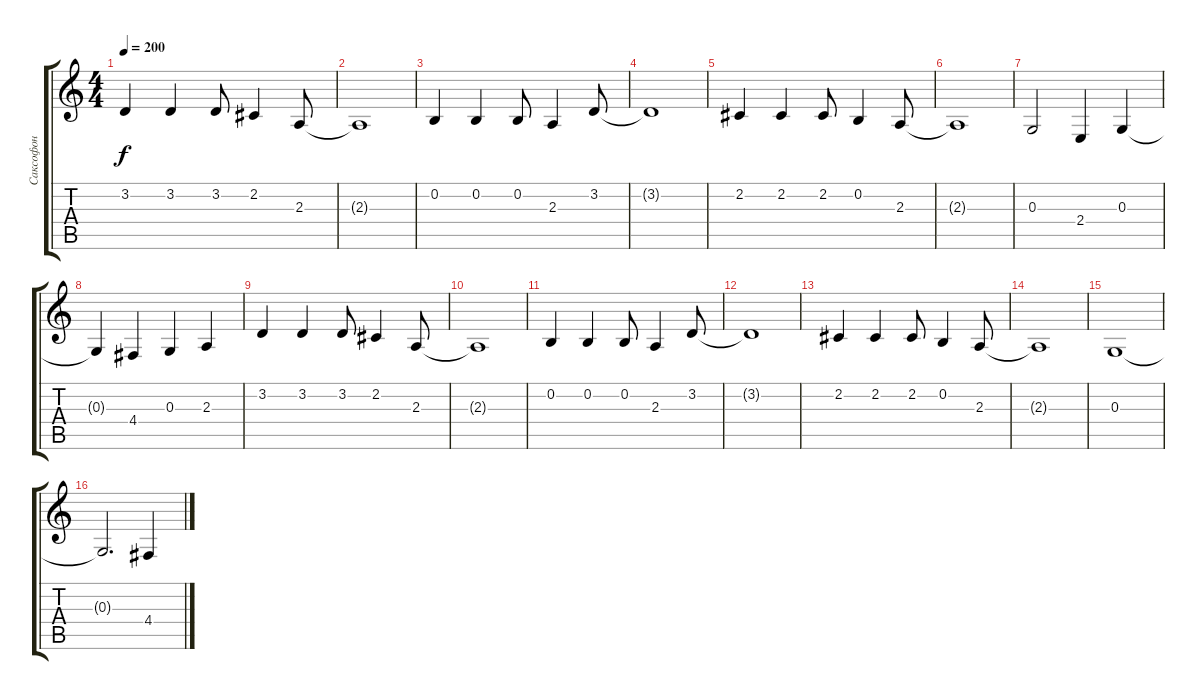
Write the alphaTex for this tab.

\track ("Саксофон" "Саксофон") {instrument tuba}
\staff {score tabs}
\tuning (E4 B3 G3 D3 A2 E2) {hide}
\ts (4 4)
\tempo 200
\clef g2
\ks c
3.2.4{dy f} 3.2.4 3.2.8 2.2.4 2.3.8 |
2.3{t}.1 |
0.2.4 0.2.4 0.2.8 2.3.4 3.2.8 |
3.2{t}.1 |
2.2.4 2.2.4 2.2.8 0.2.4 2.3.8 |
2.3{t}.1 |
0.3.2 2.4.4 0.3.4 |
0.3{t}.4 4.4.4 0.3.4 2.3.4 |
3.2.4 3.2.4 3.2.8 2.2.4 2.3.8 |
2.3{t}.1 |
0.2.4 0.2.4 0.2.8 2.3.4 3.2.8 |
3.2{t}.1 |
2.2.4 2.2.4 2.2.8 0.2.4 2.3.8 |
2.3{t}.1 |
0.3.1 |
0.3{t}.2{d} 4.4.4
